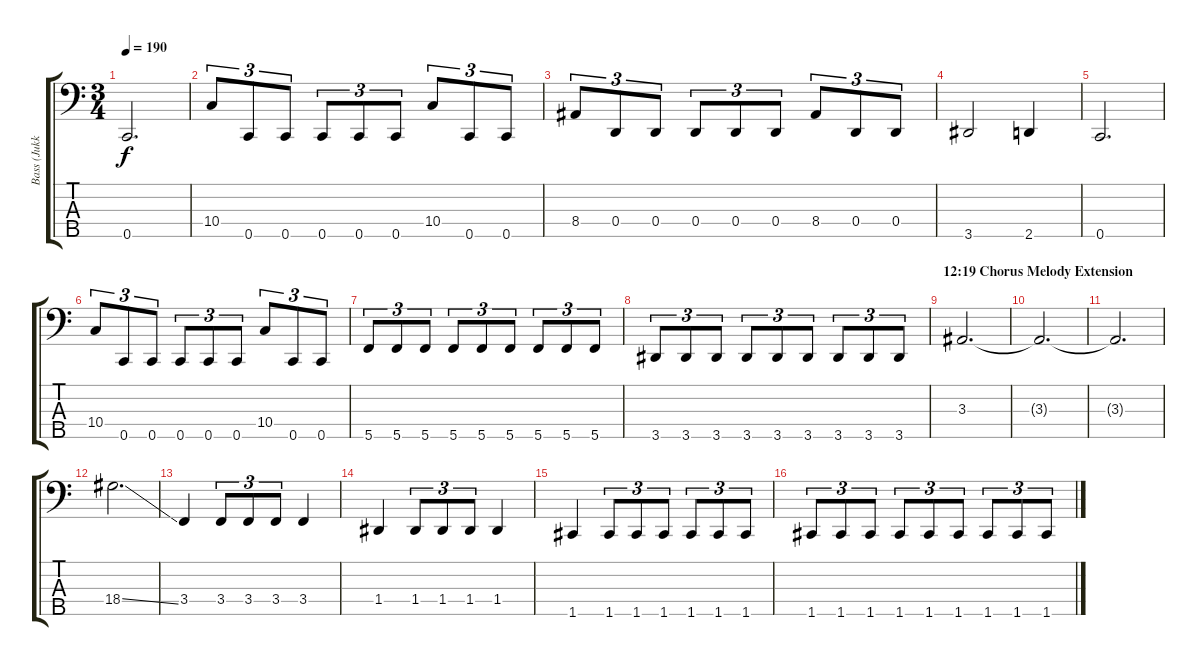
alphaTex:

\track ("Bass (Jukka)" "Bass (Jukk") {instrument electricbassfinger}
\staff {score tabs}
\tuning (F2 C2 G1 D1 C1) {hide}
\ts (3 4)
\tempo 190
\clef f4
\ks c
0.5.2{d dy f} |
10.4.8{tu (3 2)} 0.5.8{tu (3 2)} 0.5.8{tu (3 2)} 0.5.8{tu (3 2)} 0.5.8{tu (3 2)} 0.5.8{tu (3 2)} 10.4.8{tu (3 2)} 0.5.8{tu (3 2)} 0.5.8{tu (3 2)} |
8.4.8{tu (3 2)} 0.4.8{tu (3 2)} 0.4.8{tu (3 2)} 0.4.8{tu (3 2)} 0.4.8{tu (3 2)} 0.4.8{tu (3 2)} 8.4.8{tu (3 2)} 0.4.8{tu (3 2)} 0.4.8{tu (3 2)} |
3.5.2 2.5.4 |
0.5.2{d} |
10.4.8{tu (3 2)} 0.5.8{tu (3 2)} 0.5.8{tu (3 2)} 0.5.8{tu (3 2)} 0.5.8{tu (3 2)} 0.5.8{tu (3 2)} 10.4.8{tu (3 2)} 0.5.8{tu (3 2)} 0.5.8{tu (3 2)} |
5.5.8{tu (3 2)} 5.5.8{tu (3 2)} 5.5.8{tu (3 2)} 5.5.8{tu (3 2)} 5.5.8{tu (3 2)} 5.5.8{tu (3 2)} 5.5.8{tu (3 2)} 5.5.8{tu (3 2)} 5.5.8{tu (3 2)} |
3.5.8{tu (3 2)} 3.5.8{tu (3 2)} 3.5.8{tu (3 2)} 3.5.8{tu (3 2)} 3.5.8{tu (3 2)} 3.5.8{tu (3 2)} 3.5.8{tu (3 2)} 3.5.8{tu (3 2)} 3.5.8{tu (3 2)} |
\section ("" "12:19 Chorus Melody Extension")
3.3.2{d} |
3.3{t}.2{d} |
3.3{t}.2{d} |
18.4{ss}.2{d} |
3.4.4 3.4.8{tu (3 2)} 3.4.8{tu (3 2)} 3.4.8{tu (3 2)} 3.4.4 |
1.4.4 1.4.8{tu (3 2)} 1.4.8{tu (3 2)} 1.4.8{tu (3 2)} 1.4.4 |
1.5.4 1.5.8{tu (3 2)} 1.5.8{tu (3 2)} 1.5.8{tu (3 2)} 1.5.8{tu (3 2)} 1.5.8{tu (3 2)} 1.5.8{tu (3 2)} |
1.5.8{tu (3 2)} 1.5.8{tu (3 2)} 1.5.8{tu (3 2)} 1.5.8{tu (3 2)} 1.5.8{tu (3 2)} 1.5.8{tu (3 2)} 1.5.8{tu (3 2)} 1.5.8{tu (3 2)} 1.5.8{tu (3 2)}
